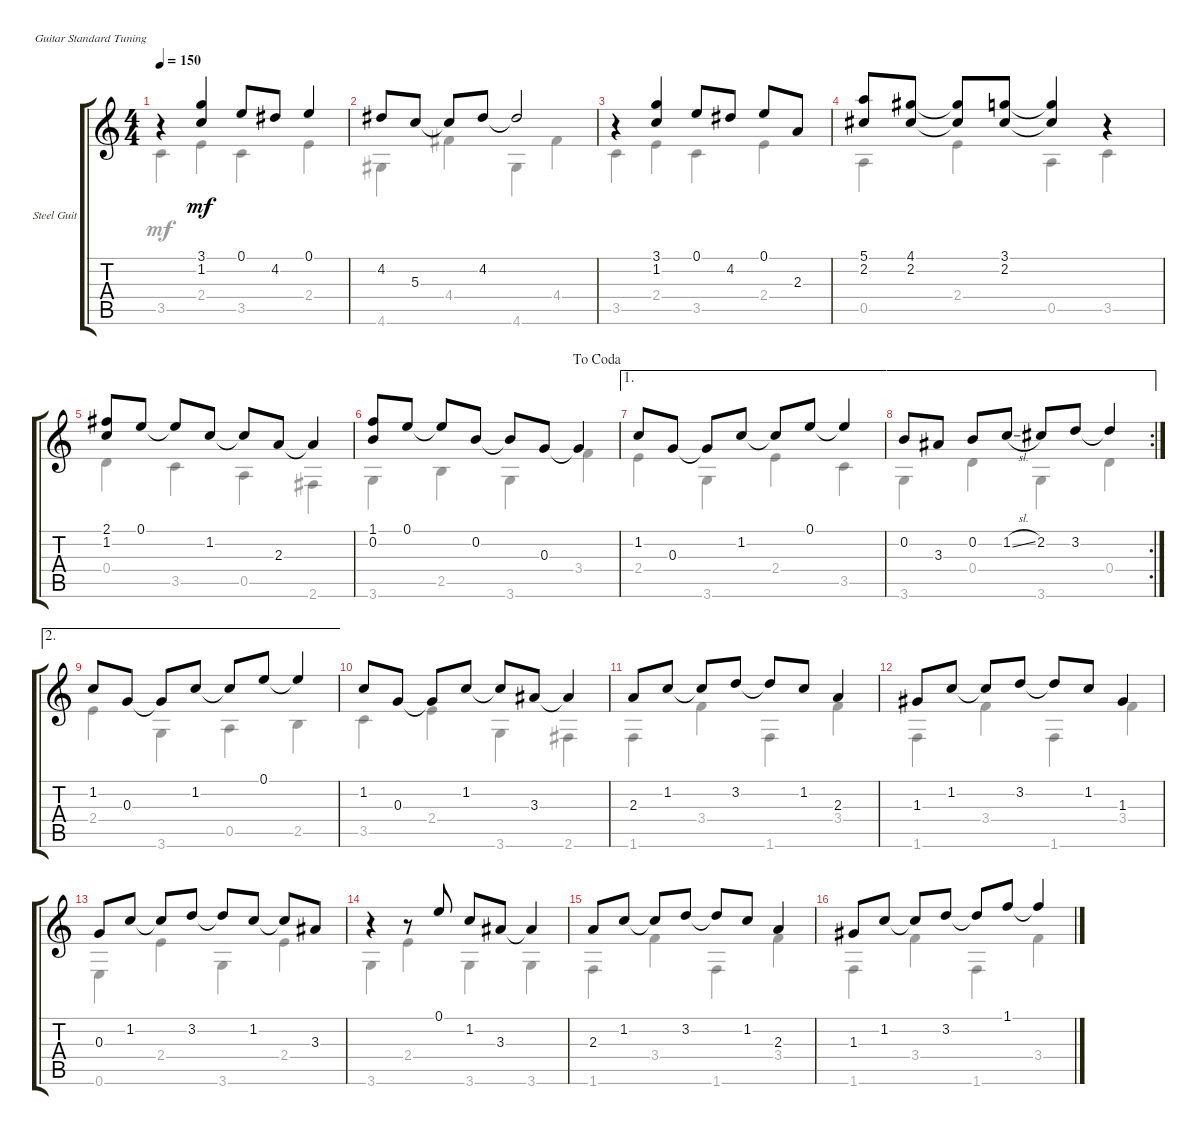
\defaultSystemsLayout 4
\bracketExtendMode groupsimilarinstruments
\firstSystemTrackNameOrientation horizontal
\otherSystemsTrackNameOrientation horizontal
\track ("Steel Guitar" "Steel Guit") {instrument acousticguitarsteel}
\staff {score tabs}
\tuning (E4 B3 G3 D3 A2 E2)
\voice
\ts (4 4)
\tempo 150
\clef g2
\scale
0.310174
\ks c
r.4{dy mf instrument acousticguitarsteel} (3.1 1.2).4 0.1.8 4.2.8 0.1.4 |
\scale
0.224403 4.2.8 5.3.8 5.3{t}.8 4.2.8 4.2{t}.2 |
\scale
0.222812 r.4 (3.1 1.2).4 0.1.8 4.2.8 0.1.8 2.3.8 |
\scale
0.242604 (5.1 2.2).8 (2.2 4.1).8 (2.2{t} 4.1{t}).8 (2.2 3.1).8 (2.2{t} 3.1{t}).4 r.4 |
(1.2 2.1).8 0.1.8 0.1{t}.8 1.2.8 1.2{t}.8 2.3.8 2.3{t}.4 |
\jump dacoda
(0.2 1.1).8 0.1.8 0.1{t}.8 0.2.8 0.2{t}.8 0.3.8 0.3{t}.4 |
\ae 1
1.2.8 0.3.8 0.3{t}.8 1.2.8 1.2{t}.8 0.1.8 0.1{t}.4 |
\ae 1
\rc 2
0.2.8 3.3.8 0.2.8 1.2{sl}.8 2.2.8 3.2.8 3.2{t}.4 |
\ae 2
1.2.8 0.3.8 0.3{t}.8 1.2.8 1.2{t}.8 0.1.8 0.1{t}.4 |
1.2.8 0.3.8 0.3{t}.8 1.2.8 1.2{t}.8 3.3.8 3.3{t}.4 |
2.3.8 1.2.8 1.2{t}.8 3.2.8 3.2{t}.8 1.2.8 2.3.4 |
1.3.8 1.2.8 1.2{t}.8 3.2.8 3.2{t}.8 1.2.8 1.3.4 |
0.3.8 1.2.8 1.2{t}.8 3.2.8 3.2{t}.8 1.2.8 1.2{t}.8 3.3.8 |
r.4 r.8 0.1.8 1.2.8 3.3.8 3.3{t}.4 |
2.3.8 1.2.8 1.2{t}.8 3.2.8 3.2{t}.8 1.2.8 2.3.4 |
1.3.8 1.2.8 1.2{t}.8 3.2.8 3.2{t}.8 1.1.8 1.1{t}.4
\voice
\clef g2
\ottava regular
\simile none
\scale
0.310174
\ks c
3.5.4{dy mf} 2.4.4 3.5.4 2.4.4 |
\scale
0.224403 4.6.4 4.4.4 4.6.4 4.4.4 |
\scale
0.222812 3.5.4 2.4.4 3.5.4 2.4.4 |
\scale
0.242604 0.5.4 2.4.4 0.5.4 3.5.4 |
0.4.4 3.5.4 0.5.4 2.6.4 |
3.6.4 2.5.4 3.6.4 3.4.4 |
2.4.4 3.6.4 2.4.4 3.5.4 |
3.6.4 0.4.4 3.6.4 0.4.4 |
2.4.4 3.6.4 0.5.4 2.5.4 |
3.5.4 2.4.4 3.6.4 2.6.4 |
1.6.4 3.4.4 1.6.4 3.4.4 |
1.6.4 3.4.4 1.6.4 3.4.4 |
0.6.4 2.4.4 3.6.4 2.4.4 |
3.6.4 2.4.4 3.6.4 3.6.4 |
1.6.4 3.4.4 1.6.4 3.4.4 |
1.6.4 3.4.4 1.6.4 3.4.4
